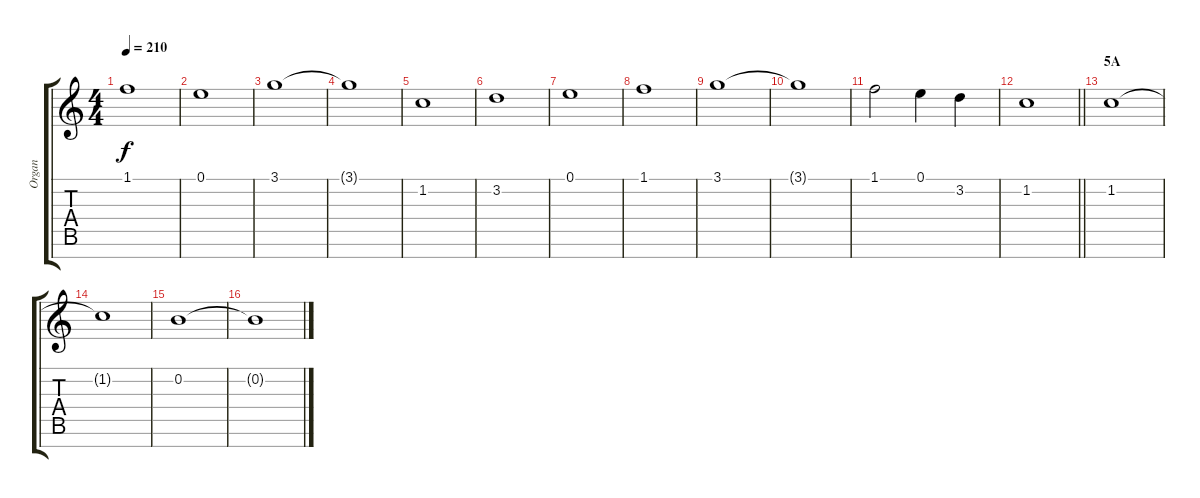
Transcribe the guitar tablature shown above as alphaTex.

\track ("Organ" "Organ") {instrument rockorgan}
\staff {score tabs}
\tuning (E5 B4 G4 D4 A3 E3 B2) {hide}
\ts (4 4)
\tempo 210
\clef g2
\ks c
1.1.1{dy f} |
0.1.1 |
3.1.1 |
3.1{t}.1 |
1.2.1 |
3.2.1 |
0.1.1 |
1.1.1 |
3.1.1 |
3.1{t}.1 |
1.1.2 0.1.4 3.2.4 |
\barLineRight lightlight
1.2.1 |
\section ("" "5A")
1.2.1 |
1.2{t}.1 |
0.2.1 |
0.2{t}.1
